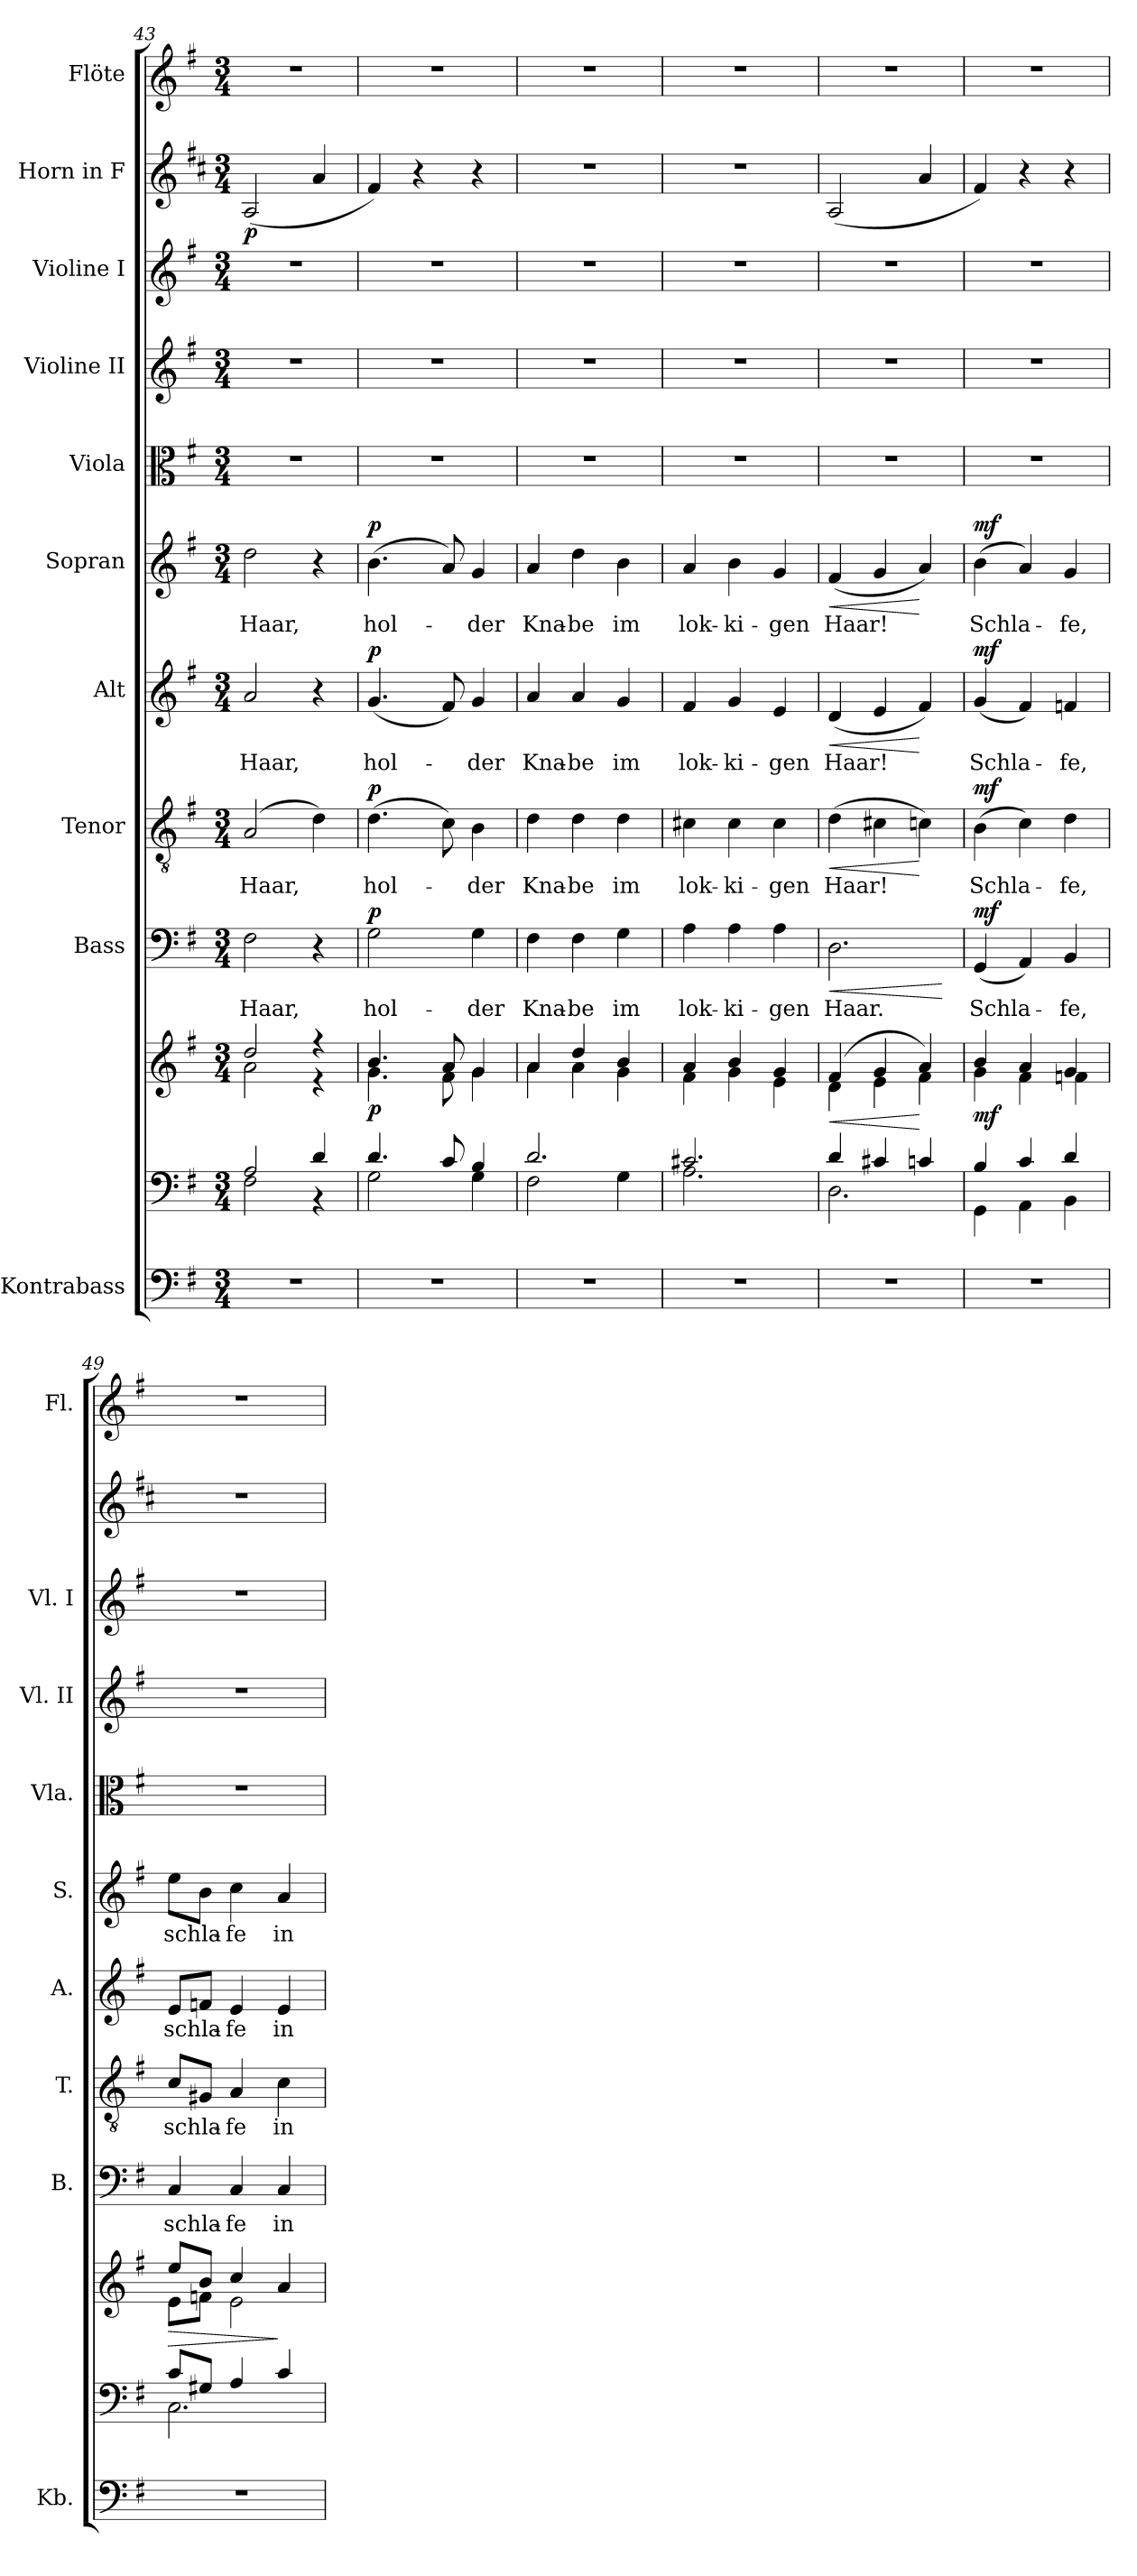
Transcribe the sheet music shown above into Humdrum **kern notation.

**kern	**kern	**kern	**dynam	**kern	**text	**dynam	**kern	**text	**dynam	**kern	**text	**dynam	**kern	**text	**dynam	**kern	**kern	**kern	**kern	**dynam	**kern
*part11	*part10	*part10	*part10	*part9	*part9	*part9	*part8	*part8	*part8	*part7	*part7	*part7	*part6	*part6	*part6	*part5	*part4	*part3	*part2	*part2	*part1
*staff12	*staff11	*staff10	*staff10/11	*staff9	*staff9	*staff9	*staff8	*staff8	*staff8	*staff7	*staff7	*staff7	*staff6	*staff6	*staff6	*staff5	*staff4	*staff3	*staff2	*staff2	*staff1
*I"Kontrabass	*	*	*	*I"Bass	*	*	*I"Tenor	*	*	*I"Alt	*	*	*I"Sopran	*	*	*I"Viola	*I"Violine II	*I"Violine I	*I"Horn in F	*	*I"Flöte
*I'Kb.	*	*	*	*I'B.	*	*	*I'T.	*	*	*I'A.	*	*	*I'S.	*	*	*I'Vla.	*I'Vl. II	*I'Vl. I	*	*	*I'Fl.
*clefF4	*clefF4	*clefG2	*	*clefF4	*	*	*clefGv2	*	*	*clefG2	*	*	*clefG2	*	*	*clefC3	*clefG2	*clefG2	*clefG2	*	*clefG2
*ITrd7c12	*	*	*	*	*	*	*	*	*	*	*	*	*	*	*	*	*	*	*ITrd4c7	*	*
*k[f#]	*k[f#]	*k[f#]	*	*k[f#]	*	*	*k[f#]	*	*	*k[f#]	*	*	*k[f#]	*	*	*k[f#]	*k[f#]	*k[f#]	*k[f#]	*	*k[f#]
*G:	*G:	*G:	*	*G:	*	*	*G:	*	*	*G:	*	*	*G:	*	*	*G:	*G:	*G:	*G:	*	*G:
*M3/4	*M3/4	*M3/4	*	*M3/4	*	*	*M3/4	*	*	*M3/4	*	*	*M3/4	*	*	*M3/4	*M3/4	*M3/4	*M3/4	*	*M3/4
=43	=43	=43	=43	=43	=43	=43	=43	=43	=43	=43	=43	=43	=43	=43	=43	=43	=43	=43	=43	=43	=43
*	*^	*^	*	*	*	*	*	*	*	*	*	*	*	*	*	*	*	*	*	*	*
!	!	!	!	!	!	!	!LO:LY:b	!	!	!LO:LY:b	!	!	!LO:LY:b	!	!	!LO:LY:b	!	!	!	!	!	!LO:DY:b	!
2.r	2A/	2F#\	2dd/	2a\	.	2F#\	Haar,	.	(2A/	Haar,	.	2a/	Haar,	.	2dd\	Haar,	.	2.r	2.r	2.r	(<2D/	p	2.r
.	4d/	4r	4r	4r	.	4r	.	.	4d\)	.	.	4r	.	.	4r	.	.	.	.	.	4d/	.	.
!!LO:PB:g=z
=44	=44	=44	=44	=44	=44	=44	=44	=44	=44	=44	=44	=44	=44	=44	=44	=44	=44	=44	=44	=44	=44	=44	=44
!	!	!	!	!	!LO:DY:b	!	!LO:LY:b	!LO:DY:a	!	!LO:LY:b	!LO:DY:a	!	!LO:LY:b	!LO:DY:a	!	!LO:LY:b	!LO:DY:a	!	!	!	!	!	!
2.r	4.d/	2G\	4.b/	4.g\	p	2G\	hol-	p	(>4.d\	hol-	p	(<4.g/	hol-	p	(>4.b\	hol-	p	2.r	2.r	2.r	4B/)	.	2.r
.	.	.	.	.	.	.	.	.	.	.	.	.	.	.	.	.	.	.	.	.	4r	.	.
.	8c/	.	8a/	8f#\	.	.	.	.	8c\)	.	.	8f#/)	.	.	8a/)	.	.	.	.	.	.	.	.
!	!	!	!	!	!	!	!LO:LY:b	!	!	!LO:LY:b	!	!	!LO:LY:b	!	!	!LO:LY:b	!	!	!	!	!	!	!
.	4B/	4G\	4g/	4g\	.	4G\	-der	.	4B\	-der	.	4g/	-der	.	4g/	-der	.	.	.	.	4r	.	.
=45	=45	=45	=45	=45	=45	=45	=45	=45	=45	=45	=45	=45	=45	=45	=45	=45	=45	=45	=45	=45	=45	=45	=45
!	!	!	!	!	!	!	!LO:LY:b	!	!	!LO:LY:b	!	!	!LO:LY:b	!	!	!LO:LY:b	!	!	!	!	!	!	!
2.r	2.d/	2F#\	4a/	4a\	.	4F#\	Kna-	.	4d\	Kna-	.	4a/	Kna-	.	4a/	Kna-	.	2.r	2.r	2.r	2.r	.	2.r
!	!	!	!	!	!	!	!LO:LY:b	!	!	!LO:LY:b	!	!	!LO:LY:b	!	!	!LO:LY:b	!	!	!	!	!	!	!
.	.	.	4dd/	4a\	.	4F#\	-be	.	4d\	-be	.	4a/	-be	.	4dd\	-be	.	.	.	.	.	.	.
!	!	!	!	!	!	!	!LO:LY:b	!	!	!LO:LY:b	!	!	!LO:LY:b	!	!	!LO:LY:b	!	!	!	!	!	!	!
.	.	4G\	4b/	4g\	.	4G\	im	.	4d\	im	.	4g/	im	.	4b\	im	.	.	.	.	.	.	.
=46	=46	=46	=46	=46	=46	=46	=46	=46	=46	=46	=46	=46	=46	=46	=46	=46	=46	=46	=46	=46	=46	=46	=46
!	!	!	!	!	!	!	!LO:LY:b	!	!	!LO:LY:b	!	!	!LO:LY:b	!	!	!LO:LY:b	!	!	!	!	!	!	!
2.r	2.c#X/	2.A\	4a/	4f#\	.	4A\	lok-	.	4c#X\	lok-	.	4f#/	lok-	.	4a/	lok-	.	2.r	2.r	2.r	2.r	.	2.r
!	!	!	!	!	!	!	!LO:LY:b	!	!	!LO:LY:b	!	!	!LO:LY:b	!	!	!LO:LY:b	!	!	!	!	!	!	!
.	.	.	4b/	4g\	.	4A\	-ki-	.	4c#\	-ki-	.	4g/	-ki-	.	4b\	-ki-	.	.	.	.	.	.	.
!	!	!	!	!	!	!	!LO:LY:b	!	!	!LO:LY:b	!	!	!LO:LY:b	!	!	!LO:LY:b	!	!	!	!	!	!	!
.	.	.	4g/	4e\	.	4A\	-gen	.	4c#\	-gen	.	4e/	-gen	.	4g/	-gen	.	.	.	.	.	.	.
=47	=47	=47	=47	=47	=47	=47	=47	=47	=47	=47	=47	=47	=47	=47	=47	=47	=47	=47	=47	=47	=47	=47	=47
!	!	!	!	!	!LO:HP:b	!	!LO:LY:b	!LO:HP:b	!	!LO:LY:b	!LO:HP:b	!	!LO:LY:b	!LO:HP:b	!	!LO:LY:b	!LO:HP:b	!	!	!	!	!	!
2.r	4d/	2.D\	(4f#/	4d\	<	2.D\	Haar.	<	(>4d\	Haar!	<	(<4d/	Haar!	<	(<4f#/	Haar!	<	2.r	2.r	2.r	(<2D/	.	2.r
.	4c#X/	.	4g/	4e\	.	.	.	.	4c#X\	.	.	4e/	.	.	4g/	.	.	.	.	.	.	.	.
.	4cn/	.	4a/)	4f#\	[	.	.	.	4cn\)	.	[	4f#/)	.	[	4a/)	.	[	.	.	.	4d/	.	.
*	*v	*v	*	*	*	*	*	*	*	*	*	*	*	*	*	*	*	*	*	*	*	*	*
*	*	*v	*v	*	*	*	*	*	*	*	*	*	*	*	*	*	*	*	*	*	*	*
.	.	.	.	.	.	[	.	.	.	.	.	.	.	.	.	.	.	.	.	.	.
=48	=48	=48	=48	=48	=48	=48	=48	=48	=48	=48	=48	=48	=48	=48	=48	=48	=48	=48	=48	=48	=48
*	*^	*^	*	*	*	*	*	*	*	*	*	*	*	*	*	*	*	*	*	*	*
!	!	!	!	!	!LO:DY:b	!	!LO:LY:b	!LO:DY:a	!	!LO:LY:b	!LO:DY:a	!	!LO:LY:b	!LO:DY:a	!	!LO:LY:b	!LO:DY:a	!	!	!	!	!	!
2.r	4B/	4GG\	4b/	4g\	mf	(<4GG/	Schla-	mf	(>4B\	Schla-	mf	(<4g/	Schla-	mf	(>4b\	Schla-	mf	2.r	2.r	2.r	4B/)	.	2.r
.	4c/	4AA\	4a/	4f#\	.	4AA/)	.	.	4c\)	.	.	4f#/)	.	.	4a/)	.	.	.	.	.	4r	.	.
!	!	!	!	!	!	!	!LO:LY:b	!	!	!LO:LY:b	!	!	!LO:LY:b	!	!	!LO:LY:b	!	!	!	!	!	!	!
.	4d/	4BB\	4g/	4fn\	.	4BB/	-fe,	.	4d\	-fe,	.	4fn/	-fe,	.	4g/	-fe,	.	.	.	.	4r	.	.
=49	=49	=49	=49	=49	=49	=49	=49	=49	=49	=49	=49	=49	=49	=49	=49	=49	=49	=49	=49	=49	=49	=49	=49
!	!	!	!	!	!LO:HP:b	!	!LO:LY:b	!	!	!LO:LY:b	!	!	!LO:LY:b	!	!	!LO:LY:b	!	!	!	!	!	!	!
2.r	8c/L	2.C\	8ee/L	8e\L	>	4C/	schla-	.	8c/L	schla-	.	8e/L	schla-	.	8ee\L	schla-	.	2.r	2.r	2.r	2.r	.	2.r
.	8G#X/J	.	8b/J	8fn\J	.	.	.	.	8G#X/J	.	.	8fn/J	.	.	8b\J	.	.	.	.	.	.	.	.
!	!	!	!	!	!	!	!LO:LY:b	!	!	!LO:LY:b	!	!	!LO:LY:b	!	!	!LO:LY:b	!	!	!	!	!	!	!
.	4A/	.	4cc/	2e\	.	4C/	-fe	.	4A/	-fe	.	4e/	-fe	.	4cc\	-fe	.	.	.	.	.	.	.
!	!	!	!	!	!	!	!LO:LY:b	!	!	!LO:LY:b	!	!	!LO:LY:b	!	!	!LO:LY:b	!	!	!	!	!	!	!
.	4c/	.	4a/	.	]	4C/	in	.	4c\	in	.	4e/	in	.	4a/	in	.	.	.	.	.	.	.
*	*v	*v	*	*	*	*	*	*	*	*	*	*	*	*	*	*	*	*	*	*	*	*	*
*	*	*v	*v	*	*	*	*	*	*	*	*	*	*	*	*	*	*	*	*	*	*	*
=	=	=	=	=	=	=	=	=	=	=	=	=	=	=	=	=	=	=	=	=	=
*-	*-	*-	*-	*-	*-	*-	*-	*-	*-	*-	*-	*-	*-	*-	*-	*-	*-	*-	*-	*-	*-
